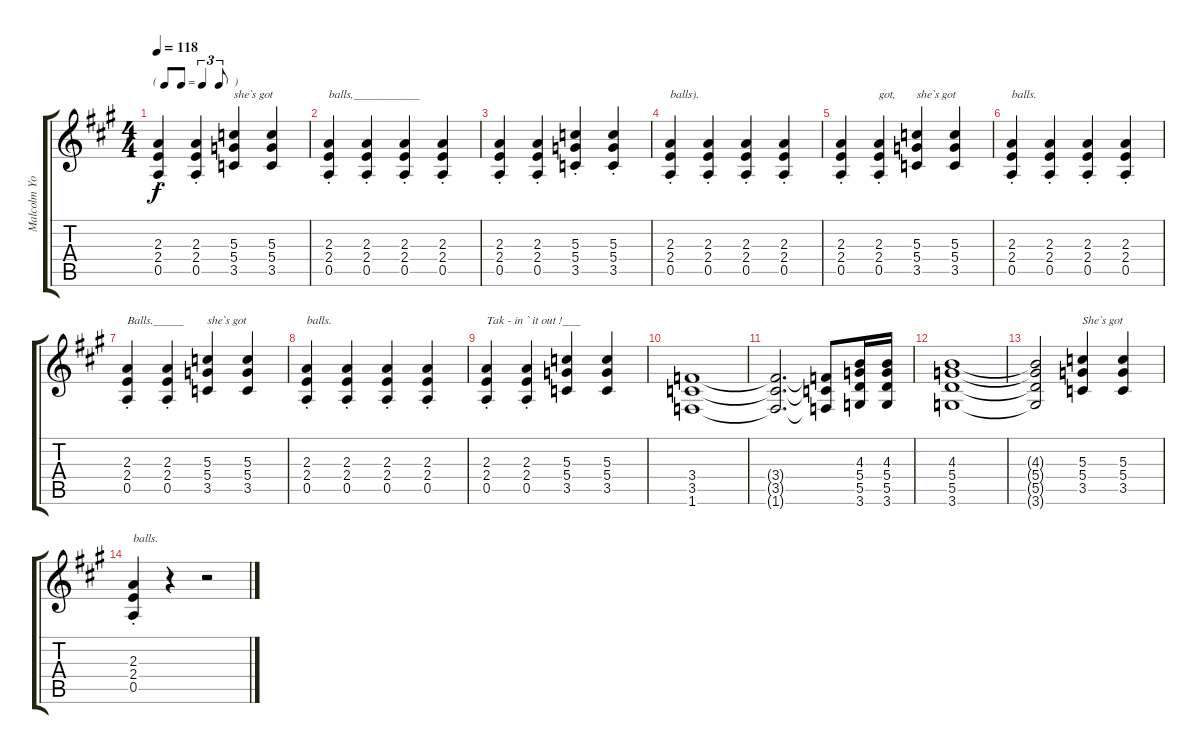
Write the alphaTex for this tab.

\track ("Malcolm Young" "Malcolm Yo") {instrument distortionguitar}
\staff {score tabs}
\tuning (E4 B3 G3 D3 A2 E2) {hide}
\ts (4 4)
\tf triplet8th
\tempo 118
\clef g2
\ks a
(2.3{st} 2.4{st} 0.5{st}).4{dy f} (2.3{st} 2.4{st} 0.5{st}).4 (5.3 5.4 3.5).4{txt "she`s got"} (5.3 5.4 3.5).4 |
(2.3{st} 2.4{st} 0.5{st}).4{txt "balls,___________"} (2.3{st} 2.4{st} 0.5{st}).4 (2.3{st} 2.4{st} 0.5{st}).4 (2.3{st} 2.4{st} 0.5{st}).4 |
(2.3{st} 2.4{st} 0.5{st}).4 (2.3{st} 2.4{st} 0.5{st}).4 (5.3{st} 5.4{st} 3.5{st}).4 (5.3{st} 5.4{st} 3.5{st}).4 |
(2.3{st} 2.4{st} 0.5{st}).4{txt "balls)."} (2.3{st} 2.4{st} 0.5{st}).4 (2.3{st} 2.4{st} 0.5{st}).4 (2.3{st} 2.4{st} 0.5{st}).4 |
(2.3{st} 2.4{st} 0.5{st}).4 (2.3{st} 2.4{st} 0.5{st}).4{txt "got,"} (5.3 5.4 3.5).4{txt "she`s got"} (5.3 5.4 3.5).4 |
(2.3{st} 2.4{st} 0.5{st}).4{txt "balls."} (2.3{st} 2.4{st} 0.5{st}).4 (2.3{st} 2.4{st} 0.5{st}).4 (2.3{st} 2.4{st} 0.5{st}).4 |
(2.3{st} 2.4{st} 0.5{st}).4{txt "Balls._____"} (2.3{st} 2.4{st} 0.5{st}).4 (5.3 5.4 3.5).4{txt "she`s got"} (5.3 5.4 3.5).4 |
(2.3{st} 2.4 0.5{st}).4{txt "balls."} (2.3{st} 2.4{st} 0.5).4 (2.3{st} 2.4{st} 0.5{st}).4 (2.3{st} 2.4{st} 0.5{st}).4 |
(2.3{st} 2.4{st} 0.5{st}).4{txt "Tak - in ` it out !___"} (2.3{st} 2.4{st} 0.5{st}).4 (5.3 5.4 3.5).4 (5.3 5.4 3.5).4 |
(3.4 3.5 1.6).1 |
(3.4{t} 3.5{t} 1.6{t}).2{d} (3.4{t} 3.5{t} 1.6{t}).8 (4.3 5.4 5.5 3.6).16 (4.3 5.4 5.5 3.6).16 |
(4.3 5.4 5.5 3.6).1 |
(4.3{t} 5.4{t} 5.5{t} 3.6{t}).2 (5.3 5.4 3.5).4{txt "She`s got"} (5.3 5.4 3.5).4 |
(2.3{st} 2.4{st} 0.5{st}).4{txt "balls."} r.4 r.2
